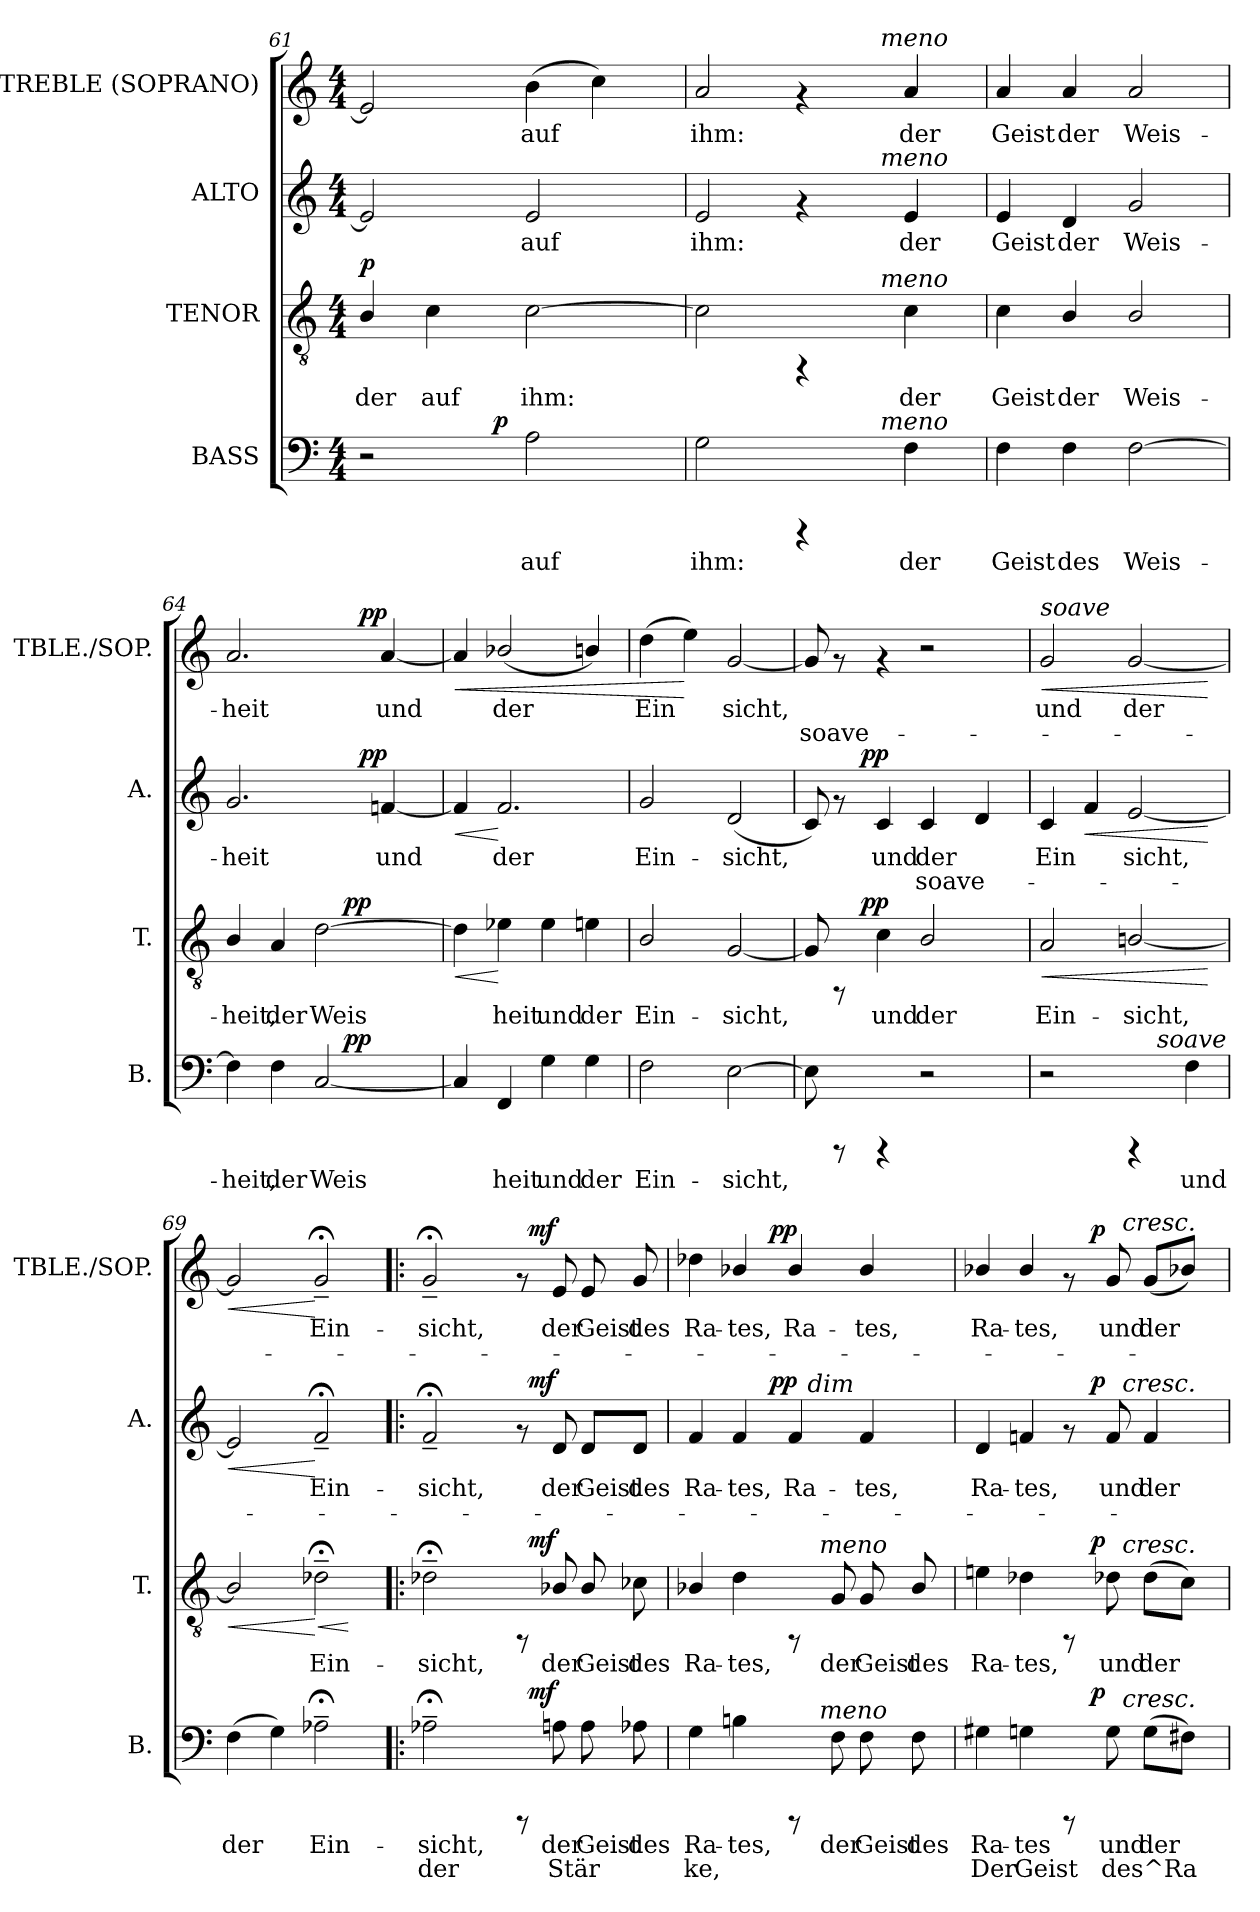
**kern	**text	**text	**dynam	**kern	**text	**dynam	**kern	**text	**text	**dynam	**kern	**text	**text	**dynam
*part4	*part4	*part4	*part4	*part3	*part3	*part3	*part2	*part2	*part2	*part2	*part1	*part1	*part1	*part1
*staff4	*staff4	*staff4	*staff4	*staff3	*staff3	*staff3	*staff2	*staff2	*staff2	*staff2	*staff1	*staff1	*staff1	*staff1
*I"BASS	*	*	*	*I"TENOR	*	*	*I"ALTO	*	*	*	*I"TREBLE  (SOPRANO)	*	*	*
*I'B.	*	*	*	*I'T.	*	*	*I'A.	*	*	*	*I'TBLE./SOP.	*	*	*
*clefF4	*	*	*	*clefGv2	*	*	*clefG2	*	*	*	*clefG2	*	*	*
*k[]	*	*	*	*k[]	*	*	*k[]	*	*	*	*k[]	*	*	*
*C:	*	*	*	*C:	*	*	*C:	*	*	*	*C:	*	*	*
*M4/4	*	*	*	*M4/4	*	*	*M4/4	*	*	*	*M4/4	*	*	*
=61	=61	=61	=61	=61	=61	=61	=61	=61	=61	=61	=61	=61	=61	=61
!	!	!	!	!	!LO:LY:b:cj	!LO:DY:a	!	!LO:LY:b:cj	!	!	!	!LO:LY:b:cj	!	!
*^	*	*	*	*	*	*	*	*	*	*	*	*	*	*
2r	4ryy	.	.	.	4B/	der	p	2e/]	.	.	.	2e/]	.	.	.
!	!	!	!	!	!	!LO:LY:b:cj	!	!	!	!	!	!	!	!	!
.	8ryy	.	.	.	4c\	auf	.	.	.	.	.	.	.	.	.
.	32.ryy	.	.	.	.	.	.	.	.	.	.	.	.	.	.
!	!	!	!	!LO:DY:a	!	!	!	!	!	!	!	!	!	!	!
.	2ryy	.	.	p	.	.	.	.	.	.	.	.	.	.	.
!	!	!LO:LY:b:cj	!	!	!	!LO:LY:b:cj	!	!	!LO:LY:b:cj	!	!	!	!LO:LY:b:cj	!	!
2A\	.	auf	.	.	[>2c\	ihm:	.	2e/	auf	.	.	(>4b\	auf	.	.
!	!	!	!	!	!	!	!	!	!	!	!	!	!LO:LY:b:cj	!	!
.	.	.	.	.	.	.	.	.	.	.	.	4cc\)	.	.	.
.	16ryy	.	.	.	.	.	.	.	.	.	.	.	.	.	.
.	64ryy	.	.	.	.	.	.	.	.	.	.	.	.	.	.
=62	=62	=62	=62	=62	=62	=62	=62	=62	=62	=62	=62	=62	=62	=62	=62
!	!	!LO:LY:b:cj	!	!	!	!LO:LY:b:cj	!	!	!LO:LY:b:cj	!	!	!	!LO:LY:b:cj	!	!
*	*	*	*	*	*^	*	*	*^	*	*	*	*^	*	*	*
2G\	2ryy	ihm:	.	.	2c\]	2ryy	.	.	2e/	2ryy	ihm:	.	.	2a/	2ryy	ihm:	.	.
4rCCC	8ryy	.	.	.	4rFF	8ryy	.	.	4rf	8ryy	.	.	.	4rf	8ryy	.	.	.
.	16ryy	.	.	.	.	16ryy	.	.	.	16ryy	.	.	.	.	16ryy	.	.	.
.	64ryy	.	.	.	.	64ryy	.	.	.	64ryy	.	.	.	.	64ryy	.	.	.
!	!	!	!	!	!	!	!	!	!	!	!	!	!	!	!LO:TX:a:i:t=meno	!	!	!
!	!	!	!	!	!	!	!	!	!	!LO:TX:a:i:t=meno	!	!	!	!	!	!	!	!
!	!	!	!	!	!	!LO:TX:a:i:t=meno	!	!	!	!	!	!	!	!	!	!	!	!
!	!LO:TX:a:i:t=meno	!	!	!	!	!	!	!	!	!	!	!	!	!	!	!	!	!
.	4ryy	.	.	.	.	4ryy	.	.	.	4ryy	.	.	.	.	4ryy	.	.	.
!	!	!LO:LY:b:cj	!	!	!	!	!LO:LY:b:cj	!	!	!	!LO:LY:b:cj	!	!	!	!	!LO:LY:b:cj	!	!
4F\	.	der	.	.	4c\	.	der	.	4e/	.	der	.	.	4a/	.	der	.	.
.	32.ryy	.	.	.	.	32.ryy	.	.	.	32.ryy	.	.	.	.	32.ryy	.	.	.
=63	=63	=63	=63	=63	=63	=63	=63	=63	=63	=63	=63	=63	=63	=63	=63	=63	=63	=63
!	!	!LO:LY:b:cj	!	!	!	!	!LO:LY:b:cj	!	!	!	!LO:LY:b:cj	!	!	!	!	!LO:LY:b:cj	!	!
*v	*v	*	*	*	*	*	*	*	*v	*v	*	*	*	*v	*v	*	*	*
*	*	*	*	*v	*v	*	*	*	*	*	*	*	*	*	*
4F\	Geist	.	.	4c\	Geist	.	4e/	Geist	.	.	4a/	Geist	.	.
!	!LO:LY:b:cj	!	!	!	!LO:LY:b:cj	!	!	!LO:LY:b:cj	!	!	!	!LO:LY:b:cj	!	!
4F\	des	.	.	4B/	der	.	4d/	der	.	.	4a/	der	.	.
!	!LO:LY:b:cj	!	!	!	!LO:LY:b:cj	!	!	!LO:LY:b:cj	!	!	!	!LO:LY:b:cj	!	!
[<2F\	Weis-	.	.	2B/	Weis-	.	2g/	Weis-	.	.	2a/	Weis-	.	.
!!LO:PB:g=z
=64	=64	=64	=64	=64	=64	=64	=64	=64	=64	=64	=64	=64	=64	=64
!	!LO:LY:b:cj	!	!	!	!LO:LY:b:cj	!	!	!LO:LY:b:cj	!	!	!	!LO:LY:b:cj	!	!
*^	*	*	*	*^	*	*	*^	*	*	*	*^	*	*	*
4F\]	2ryy	-heit,	.	.	4B/	2ryy	-heit,	.	2.g/	2ryy	-heit	.	.	2.a/	2ryy	-heit	.	.
!	!	!LO:LY:b:cj	!	!	!	!	!LO:LY:b:cj	!	!	!	!	!	!	!	!	!	!	!
4F\	.	der	.	.	4A/	.	der	.	.	.	.	.	.	.	.	.	.	.
!	!	!LO:LY:b:cj	!	!	!	!	!LO:LY:b:cj	!	!	!	!	!	!	!	!	!	!	!
[<2C/	8ryy	Weis	.	.	[>2d\	8ryy	Weis	.	.	8ryy	.	.	.	.	8ryy	.	.	.
!	!	!	!	!LO:DY:a	!	!	!	!LO:DY:a	!	!	!	!	!	!	!	!	!	!
.	4.ryy	.	.	pp	.	4.ryy	.	pp	.	32.ryy	.	.	.	.	32.ryy	.	.	.
!	!	!	!	!	!	!	!	!	!	!	!	!	!LO:DY:a	!	!	!	!	!LO:DY:a
.	.	.	.	.	.	.	.	.	.	4ryy	.	.	pp	.	4ryy	.	.	pp
!	!	!	!	!	!	!	!	!	!	!	!LO:LY:b:cj	!	!	!	!	!LO:LY:b:cj	!	!
.	.	.	.	.	.	.	.	.	[<4fn/	.	und	.	.	[<4a/	.	und	.	.
.	.	.	.	.	.	.	.	.	.	16ryy	.	.	.	.	16ryy	.	.	.
.	.	.	.	.	.	.	.	.	.	64ryy	.	.	.	.	64ryy	.	.	.
=65	=65	=65	=65	=65	=65	=65	=65	=65	=65	=65	=65	=65	=65	=65	=65	=65	=65	=65
!	!	!LO:LY:b:cj	!	!	!	!	!LO:LY:b:cj	!LO:HP:b	!	!	!LO:LY:b:cj	!	!LO:HP:b	!	!	!LO:LY:b:cj	!	!LO:HP:b
*v	*v	*	*	*	*	*	*	*	*v	*v	*	*	*	*v	*v	*	*	*
*	*	*	*	*v	*v	*	*	*	*	*	*	*	*	*	*
4C/]	.	.	.	4d\]	.	<	4f/]	.	.	<	4a/]	.	.	<
!	!LO:LY:b:cj	!	!	!	!LO:LY:b:cj	!	!	!LO:LY:b:cj	!	!	!	!LO:LY:b:cj	!	!
4FF/	heit	.	.	4e-X\	heit	[	2.f/	der	.	[	(<2b-X/	der	.	.
!	!LO:LY:b:cj	!	!	!	!LO:LY:b:cj	!	!	!	!	!	!	!	!	!
4G\	und	.	.	4e-\	und	.	.	.	.	.	.	.	.	.
!	!LO:LY:b:cj	!	!	!	!LO:LY:b:cj	!	!	!	!	!	!	!LO:LY:b:cj	!	!
4G\	der	.	.	4en\	der	.	.	.	.	.	4bn/)	.	.	.
=66	=66	=66	=66	=66	=66	=66	=66	=66	=66	=66	=66	=66	=66	=66
!	!LO:LY:b:cj	!	!	!	!LO:LY:b:cj	!	!	!LO:LY:b:cj	!	!	!	!LO:LY:b:cj	!	!
2F\	Ein-	.	.	2B/	Ein-	.	2g/	Ein-	.	.	(>4dd\	Ein	.	.
!	!	!	!	!	!	!	!	!	!	!	!	!LO:LY:b:cj	!	!
.	.	.	.	.	.	.	.	.	.	.	4ee\)	.	.	[
!	!LO:LY:b:cj	!	!	!	!LO:LY:b:cj	!	!	!LO:LY:b:cj	!	!	!	!LO:LY:b:cj	!	!
[>2E\	-sicht,	.	.	[<2G/	-sicht,	.	(<2d/	-sicht,	.	.	[<2g/	sicht,	.	.
=67	=67	=67	=67	=67	=67	=67	=67	=67	=67	=67	=67	=67	=67	=67
!	!LO:LY:b:cj	!	!	!	!LO:LY:b:cj	!	!	!LO:LY:b:cj	!LO:LY:b:cj	!	!	!LO:LY:b:cj	!LO:LY:b:cj	!
*	*	*	*	*^	*	*	*^	*	*	*	*	*	*	*
8E\]	.	.	.	8G/]	8ryy	.	.	8c/)	8ryy	.	.	.	8g/]	.	soave-	.
8rCCC	.	.	.	8rFF	16ryy	.	.	8rf	16ryy	.	.	.	8rf	.	.	.
.	.	.	.	.	64ryy	.	.	.	64ryy	.	.	.	.	.	.	.
!	!	!	!	!	!	!	!LO:DY:a	!	!	!	!	!LO:DY:a	!	!	!	!
.	.	.	.	.	2ryy	.	pp	.	2ryy	.	.	pp	.	.	.	.
!	!	!	!	!	!	!LO:LY:b:cj	!	!	!	!LO:LY:b:cj	!LO:LY:b:cj	!	!	!	!	!
4rCCC	.	.	.	4c\	.	und	.	4c/	.	und	.	.	4rf	.	.	.
!	!	!	!	!	!	!LO:LY:b:cj	!	!	!	!LO:LY:b:cj	!LO:LY:b:cj	!	!	!	!	!
2r	.	.	.	2B/	.	der	.	4c/	.	der	soave-	.	2r	.	.	.
.	.	.	.	.	4ryy	.	.	.	4ryy	.	.	.	.	.	.	.
!	!	!	!	!	!	!	!	!	!	!LO:LY:b:cj	!LO:LY:b:cj	!	!	!	!	!
.	.	.	.	.	.	.	.	4d/	.	-	.	.	.	.	.	.
.	.	.	.	.	32.ryy	.	.	.	32.ryy	.	.	.	.	.	.	.
=68	=68	=68	=68	=68	=68	=68	=68	=68	=68	=68	=68	=68	=68	=68	=68	=68
!	!	!	!	!	!	!	!	!	!	!	!	!	!LO:TX:a:i:t=soave	!	!	!
!	!	!	!	!	!	!LO:LY:b:cj	!LO:HP:b	!	!	!LO:LY:b:cj	!	!	!	!LO:LY:b:cj	!	!LO:HP:b
*	*	*	*	*v	*v	*	*	*	*	*	*	*	*	*	*	*
*^	*	*	*	*	*	*	*v	*v	*	*	*	*	*	*	*
2r	2ryy	.	.	.	2A/	Ein-	<	4c/	Ein	.	.	2g/	-und	.	<
!	!	!	!	!	!	!	!	!	!LO:LY:b:cj	!	!LO:HP:b	!	!	!	!
.	.	.	.	.	.	.	.	4f/	.	.	<	.	.	.	.
!	!	!	!	!	!	!LO:LY:b:cj	!	!	!LO:LY:b:cj	!	!	!	!LO:LY:b:cj	!	!
4rCCC	8ryy	.	.	.	[>2Bn/	-sicht,	.	[>2e/	sicht,	.	.	[>2g/	der	.	.
!	!LO:TX:a:i:t=soave	!	!	!	!	!	!	!	!	!	!	!	!	!	!
.	4.ryy	.	.	.	.	.	.	.	.	.	.	.	.	.	.
!	!	!LO:LY:b:cj	!	!	!	!	!	!	!	!	!	!	!	!	!
4F\	.	und	.	.	.	.	.	.	.	.	.	.	.	.	.
.	.	.	.	.	.	.	[	.	.	.	[	.	.	.	[
!!LO:PB:g=z
=69	=69	=69	=69	=69	=69	=69	=69	=69	=69	=69	=69	=69	=69	=69	=69
!	!	!LO:LY:b:cj	!	!	!	!LO:LY:b:cj	!LO:HP:b	!	!LO:LY:b:cj	!	!LO:HP:b	!	!LO:LY:b:cj	!	!LO:HP:b
*v	*v	*	*	*	*	*	*	*	*	*	*	*	*	*	*
(>4F\	der	.	.	2B/]	.	<	2e/]	.	.	<	2g/]	.	.	<
!	!LO:LY:b:cj	!	!	!	!	!	!	!	!	!	!	!	!	!
4G\)	.	.	.	.	.	.	.	.	.	.	.	.	.	.
!	!LO:LY:b:cj	!	!	!	!LO:LY:b:cj	!LO:HP:n=1:b	!	!LO:LY:b:cj	!	!	!	!LO:LY:b:cj	!	!
2A-X;<~>\	Ein-	.	.	2d-X;<~>\	Ein-	[ <	2f;<~>/	Ein-	.	[	2g;<~>/	Ein-	.	[
.	.	.	.	.	.	[	.	.	.	.	.	.	.	.
=70!|:	=70!|:	=70!|:	=70!|:	=70!|:	=70!|:	=70!|:	=70!|:	=70!|:	=70!|:	=70!|:	=70!|:	=70!|:	=70!|:	=70!|:
!	!LO:LY:b:cj	!LO:LY:b:cj	!	!	!LO:LY:b:cj	!	!	!LO:LY:b:cj	!	!	!	!LO:LY:b:cj	!	!
*^	*	*	*	*^	*	*	*^	*	*	*	*^	*	*	*
*	*	*	*	*	*	*	*	*	*	*	*	*	*	*	*^	*	*	*
2A-X;<~>\	2ryy	-sicht,	der	.	2d-X;<~>\	2ryy	-sicht,	.	2f;<~>/	2ryy	-sicht,	.	.	2g;<~>/	2ryy	4ryy	-sicht,	.	.
.	.	.	.	.	.	.	.	.	.	.	.	.	.	.	.	8...ryy	.	.	.
*	*	*	*	*	*	*	*	*	*	*	*	*	*	*MM75	*	*	*	*	*
.	.	.	.	.	.	.	.	.	.	.	.	.	.	.	.	2ryy	.	.	.
8rCCC	32ryy	.	.	.	8rFF	32ryy	.	.	8rf	32ryy	.	.	.	8rf	32ryy	.	.	.	.
!	!	!	!	!LO:DY:a	!	!	!	!LO:DY:a	!	!	!	!	!LO:DY:a	!	!	!	!	!	!LO:DY:a
.	4...ryy	.	.	mf	.	4...ryy	.	mf	.	4...ryy	.	.	mf	.	4...ryy	.	.	.	mf
!	!	!LO:LY:b:cj	!LO:LY:b:cj	!	!	!	!LO:LY:b:cj	!	!	!	!LO:LY:b:cj	!	!	!	!	!	!LO:LY:b:cj	!	!
8An\	.	der	Stär-	.	8B-X/	.	der	.	8d/	.	der	.	.	8e/	.	.	der	.	.
!	!	!LO:LY:b:cj	!LO:LY:b:cj	!	!	!	!LO:LY:b:cj	!	!	!	!LO:LY:b:cj	!	!	!	!	!	!LO:LY:b:cj	!	!
8A\	.	-Geist	-	.	8B-/	.	Geist	.	8d/L	.	Geist	.	.	8e/	.	.	Geist	.	.
!	!	!LO:LY:b:cj	!LO:LY:b:cj	!	!	!	!LO:LY:b:cj	!	!	!	!LO:LY:b:cj	!	!	!	!	!	!LO:LY:b:cj	!	!
8A-X\	.	-des	-	.	8c-X\	.	des	.	8d/J	.	des	.	.	8g/	.	.	des	.	.
.	.	.	.	.	.	.	.	.	.	.	.	.	.	.	.	64ryy	.	.	.
=71	=71	=71	=71	=71	=71	=71	=71	=71	=71	=71	=71	=71	=71	=71	=71	=71	=71	=71	=71
!	!	!LO:LY:b:cj	!LO:LY:b:cj	!	!	!	!LO:LY:b:cj	!	!	!	!LO:LY:b:cj	!	!	!	!	!	!LO:LY:b:cj	!	!
*	*	*	*	*	*	*	*	*	*	*^	*	*	*	*	*v	*v	*	*	*
4G\	2ryy	-Ra-	-ke,	.	4B-X/	2ryy	Ra-	.	4f/	4..ryy	2ryy	Ra-	.	.	4dd-X\	4..ryy	Ra-	.	.
!	!	!LO:LY:b:cj	!LO:LY:b:cj	!	!	!	!LO:LY:b:cj	!	!	!	!	!LO:LY:b:cj	!	!	!	!	!LO:LY:b:cj	!	!
4Bn\	.	tes,	.	.	4d\	.	-tes,	.	4f/	.	.	-tes,	.	.	4b-X/	.	-tes,	.	.
!	!	!	!	!	!	!	!	!	!	!	!	!	!	!LO:DY:a	!	!	!	!	!LO:DY:a
.	.	.	.	.	.	.	.	.	.	2ryy	.	.	.	pp	.	2ryy	.	.	pp
!	!	!	!	!	!	!	!	!	!	!	!	!LO:LY:b:cj	!	!	!	!	!LO:LY:b:cj	!	!
8rCCC	16.ryy	.	.	.	8rFF	16.ryy	.	.	4f/	.	16ryy	Ra-	.	.	4b-/	.	Ra-	.	.
!	!	!	!	!	!	!	!	!	!	!	!LO:TX:a:i:t=dim	!	!	!	!	!	!	!	!
.	.	.	.	.	.	.	.	.	.	.	4..ryy	.	.	.	.	.	.	.	.
!	!	!	!	!	!	!LO:TX:a:i:t=meno	!	!	!	!	!	!	!	!	!	!	!	!	!
!	!LO:TX:a:i:t=meno	!	!	!	!	!	!	!	!	!	!	!	!	!	!	!	!	!	!
.	4ryy	.	.	.	.	4ryy	.	.	.	.	.	.	.	.	.	.	.	.	.
!	!	!LO:LY:b:cj	!LO:LY:b:cj	!	!	!	!LO:LY:b:cj	!	!	!	!	!	!	!	!	!	!	!	!
8F\	.	der	.	.	8G/	.	der	.	.	.	.	.	.	.	.	.	.	.	.
!	!	!LO:LY:b:cj	!LO:LY:b:cj	!	!	!	!LO:LY:b:cj	!	!	!	!	!LO:LY:b:cj	!	!	!	!	!LO:LY:b:cj	!	!
8F\	.	Geist	.	.	8G/	.	Geist	.	4f/	.	.	-tes,	.	.	4b-/	.	-tes,	.	.
.	8ryy	.	.	.	.	8ryy	.	.	.	.	.	.	.	.	.	.	.	.	.
!	!	!LO:LY:b:cj	!LO:LY:b:cj	!	!	!	!LO:LY:b:cj	!	!	!	!	!	!	!	!	!	!	!	!
8F\	.	des	.	.	8B-/	.	des	.	.	.	.	.	.	.	.	.	.	.	.
.	.	.	.	.	.	.	.	.	.	16ryy	.	.	.	.	.	16ryy	.	.	.
.	32ryy	.	.	.	.	32ryy	.	.	.	.	.	.	.	.	.	.	.	.	.
=72	=72	=72	=72	=72	=72	=72	=72	=72	=72	=72	=72	=72	=72	=72	=72	=72	=72	=72	=72
!	!	!LO:LY:b:cj	!LO:LY:b:cj	!	!	!	!LO:LY:b:cj	!	!	!	!	!LO:LY:b:cj	!	!	!	!	!LO:LY:b:cj	!	!
*	*^	*	*	*	*	*^	*	*	*	*	*	*	*	*	*	*^	*	*	*
4G#X\	2ryy	2ryy	Ra-	-Der	.	4en\	2ryy	2ryy	Ra-	.	4d/	2ryy	2ryy	Ra-	.	.	4b-X/	2ryy	2ryy	Ra-	.	.
!	!	!	!LO:LY:b:cj	!LO:LY:b:cj	!	!	!	!	!LO:LY:b:cj	!	!	!	!	!LO:LY:b:cj	!	!	!	!	!	!LO:LY:b:cj	!	!
4Gn\	.	.	tes	Geist	.	4d-X\	.	.	-tes,	.	4fn/	.	.	-tes,	.	.	4b-/	.	.	-tes,	.	.
8rCCC	16ryy	8ryy	.	.	.	8rFF	16ryy	8ryy	.	.	8rf	16ryy	8ryy	.	.	.	8rf	16ryy	8ryy	.	.	.
.	64ryy	.	.	.	.	.	64ryy	.	.	.	.	64ryy	.	.	.	.	.	64ryy	.	.	.	.
!	!	!	!	!	!LO:DY:a	!	!	!	!	!LO:DY:a	!	!	!	!	!	!LO:DY:a	!	!	!	!	!	!LO:DY:a
.	4ryy	.	.	.	p	.	4ryy	.	.	p	.	4ryy	.	.	.	p	.	4ryy	.	.	.	p
!	!	!	!LO:LY:b:cj	!LO:LY:b:cj	!	!	!	!	!LO:LY:b:cj	!	!	!	!	!LO:LY:b:cj	!	!	!	!	!	!LO:LY:b:cj	!	!
8G\	.	32.ryy	und	des^Ra-	.	8d-X\	.	32.ryy	und	.	8f/	.	32.ryy	und	.	.	8g/	.	32.ryy	und	.	.
!	!	!	!	!	!	!	!	!	!	!	!	!	!	!	!	!	!	!	!LO:TX:a:i:t=cresc.	!	!	!
!	!	!	!	!	!	!	!	!	!	!	!	!	!LO:TX:a:i:t=cresc.	!	!	!	!	!	!	!	!	!
!	!	!	!	!	!	!	!	!LO:TX:a:i:t=cresc.	!	!	!	!	!	!	!	!	!	!	!	!	!	!
!	!	!LO:TX:a:i:t=cresc.	!	!	!	!	!	!	!	!	!	!	!	!	!	!	!	!	!	!	!	!
.	.	4ryy	.	.	.	.	.	4ryy	.	.	.	.	4ryy	.	.	.	.	.	4ryy	.	.	.
!	!	!	!LO:LY:b:cj	!LO:LY:b:cj	!	!	!	!	!LO:LY:b:cj	!	!	!	!	!LO:LY:b:cj	!	!	!	!	!	!LO:LY:b:cj	!	!
(>8G\L	.	.	-der	-	.	(>8d-\L	.	.	der	.	4f/	.	.	der	.	.	(<8g/L	.	.	der	.	.
.	8ryy	.	.	.	.	.	8ryy	.	.	.	.	8ryy	.	.	.	.	.	8ryy	.	.	.	.
!	!	!	!LO:LY:b:cj	!LO:LY:b:cj	!	!	!	!	!LO:LY:b:cj	!	!	!	!	!	!	!	!	!	!	!LO:LY:b:cj	!	!
8F#X\J)	.	.	-	-	.	8c\J)	.	.	.	.	.	.	.	.	.	.	8b-X/J)	.	.	.	.	.
.	.	16ryy	.	.	.	.	.	16ryy	.	.	.	.	16ryy	.	.	.	.	.	16ryy	.	.	.
.	32.ryy	.	.	.	.	.	32.ryy	.	.	.	.	32.ryy	.	.	.	.	.	32.ryy	.	.	.	.
.	.	64ryy	.	.	.	.	.	64ryy	.	.	.	.	64ryy	.	.	.	.	.	64ryy	.	.	.
*v	*v	*v	*	*	*	*	*	*	*	*	*v	*v	*v	*	*	*	*v	*v	*v	*	*	*
*	*	*	*	*v	*v	*v	*	*	*	*	*	*	*	*	*	*
=	=	=	=	=	=	=	=	=	=	=	=	=	=	=
*-	*-	*-	*-	*-	*-	*-	*-	*-	*-	*-	*-	*-	*-	*-
